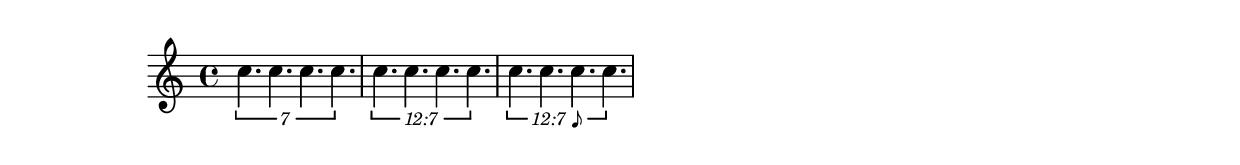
\version "2.17.11"
\header{
  texidoc="Non-standard tuplet texts: Printing other tuplet fractions than the ones actually assigned."
}
\layout { ragged-right= ##t }


\context Voice \relative c'' {
  \once \override TupletNumber.text = #(tuplet-number::non-default-tuplet-denominator-text 7)
  \tuplet 3/2  { c4. c4. c4. c4. }
  \once \override TupletNumber.text = #(tuplet-number::non-default-tuplet-fraction-text 12 7)
  \tuplet 3/2  { c4. c4. c4. c4. }
  \once \override TupletNumber.text = #(tuplet-number::append-note-wrapper (tuplet-number::non-default-tuplet-fraction-text 12 7) "8")
  \tuplet 3/2  { c4. c4. c4. c4. }
}
